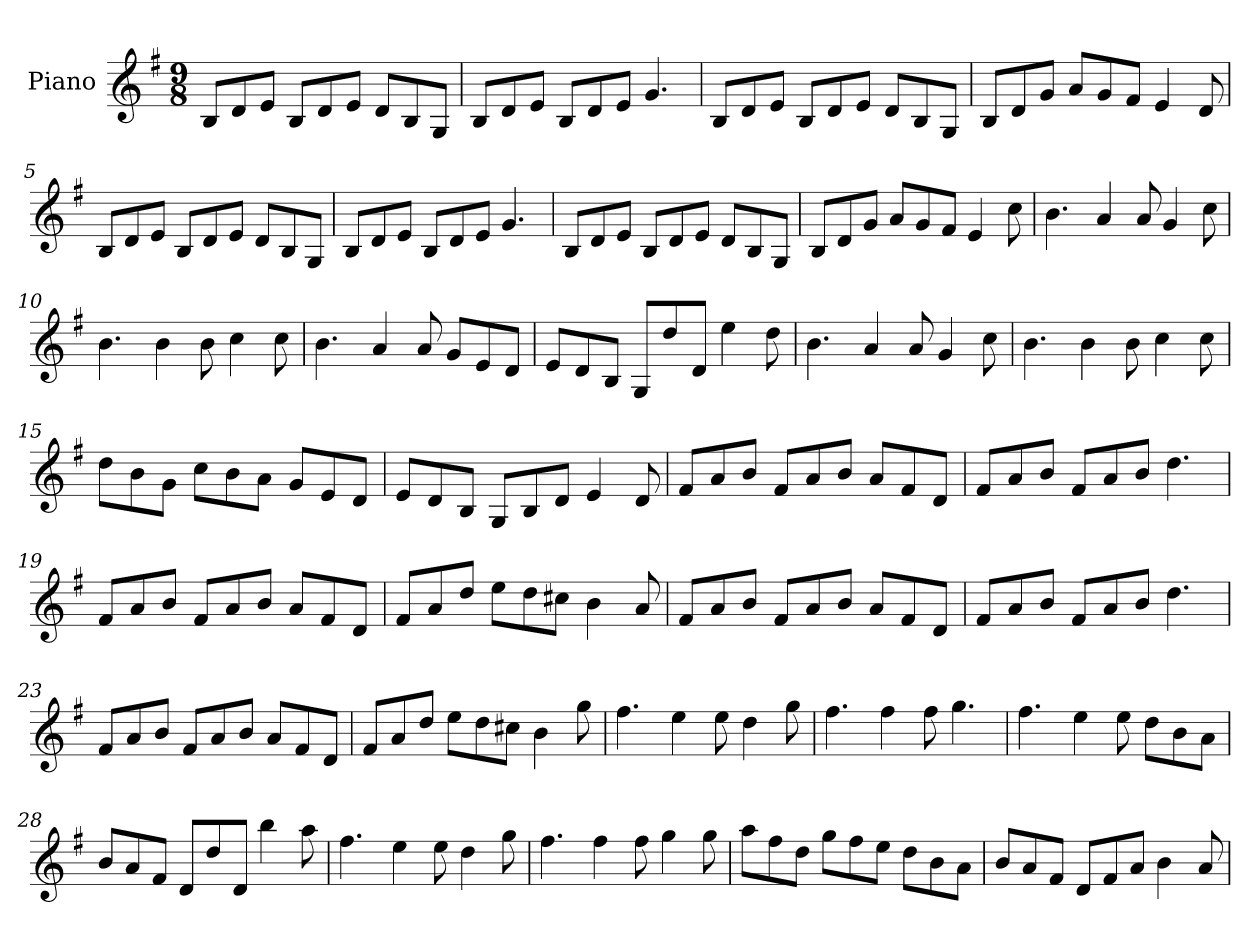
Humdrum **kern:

**kern
*part1
*staff1
*I"Piano
*I'Pno
*clefG2
*k[f#]
*G:
*M9/8
=1
8B/L
8d/
8e/J
8B/L
8d/
8e/J
8d/L
8B/
8G/J
=2
8B/L
8d/
8e/J
8B/L
8d/
8e/J
4.g/
=3
8B/L
8d/
8e/J
8B/L
8d/
8e/J
8d/L
8B/
8G/J
=4
8B/L
8d/
8g/J
8a/L
8g/
8f#/J
4e/
8d/
=5
8B/L
8d/
8e/J
8B/L
8d/
8e/J
8d/L
8B/
8G/J
=6
8B/L
8d/
8e/J
8B/L
8d/
8e/J
4.g/
=7
8B/L
8d/
8e/J
8B/L
8d/
8e/J
8d/L
8B/
8G/J
=8
8B/L
8d/
8g/J
8a/L
8g/
8f#/J
4e/
8cc\
=9
4.b\
4a/
8a/
4g/
8cc\
=10
4.b\
4b\
8b\
4cc\
8cc\
=11
4.b\
4a/
8a/
8g/L
8e/
8d/J
=12
8e/L
8d/
8B/J
8G/L
8dd/
8d/J
4ee\
8dd\
=13
4.b\
4a/
8a/
4g/
8cc\
=14
4.b\
4b\
8b\
4cc\
8cc\
=15
8dd\L
8b\
8g\J
8cc\L
8b\
8a\J
8g/L
8e/
8d/J
=16
8e/L
8d/
8B/J
8G/L
8B/
8d/J
4e/
8d/
=17
8f#/L
8a/
8b/J
8f#/L
8a/
8b/J
8a/L
8f#/
8d/J
=18
8f#/L
8a/
8b/J
8f#/L
8a/
8b/J
4.dd\
=19
8f#/L
8a/
8b/J
8f#/L
8a/
8b/J
8a/L
8f#/
8d/J
=20
8f#/L
8a/
8dd/J
8ee\L
8dd\
8cc#X\J
4b\
8a/
=21
8f#/L
8a/
8b/J
8f#/L
8a/
8b/J
8a/L
8f#/
8d/J
=22
8f#/L
8a/
8b/J
8f#/L
8a/
8b/J
4.dd\
=23
8f#/L
8a/
8b/J
8f#/L
8a/
8b/J
8a/L
8f#/
8d/J
=24
8f#/L
8a/
8dd/J
8ee\L
8dd\
8cc#X\J
4b\
8gg\
=25
4.ff#\
4ee\
8ee\
4dd\
8gg\
=26
4.ff#\
4ff#\
8ff#\
4.gg\
=27
4.ff#\
4ee\
8ee\
8dd\L
8b\
8a\J
=28
8b/L
8a/
8f#/J
8d/L
8dd/
8d/J
4bb\
8aa\
=29
4.ff#\
4ee\
8ee\
4dd\
8gg\
=30
4.ff#\
4ff#\
8ff#\
4gg\
8gg\
=31
8aa\L
8ff#\
8dd\J
8gg\L
8ff#\
8ee\J
8dd\L
8b\
8a\J
=32
8b/L
8a/
8f#/J
8d/L
8f#/
8a/J
4b\
8a/
=
*-
